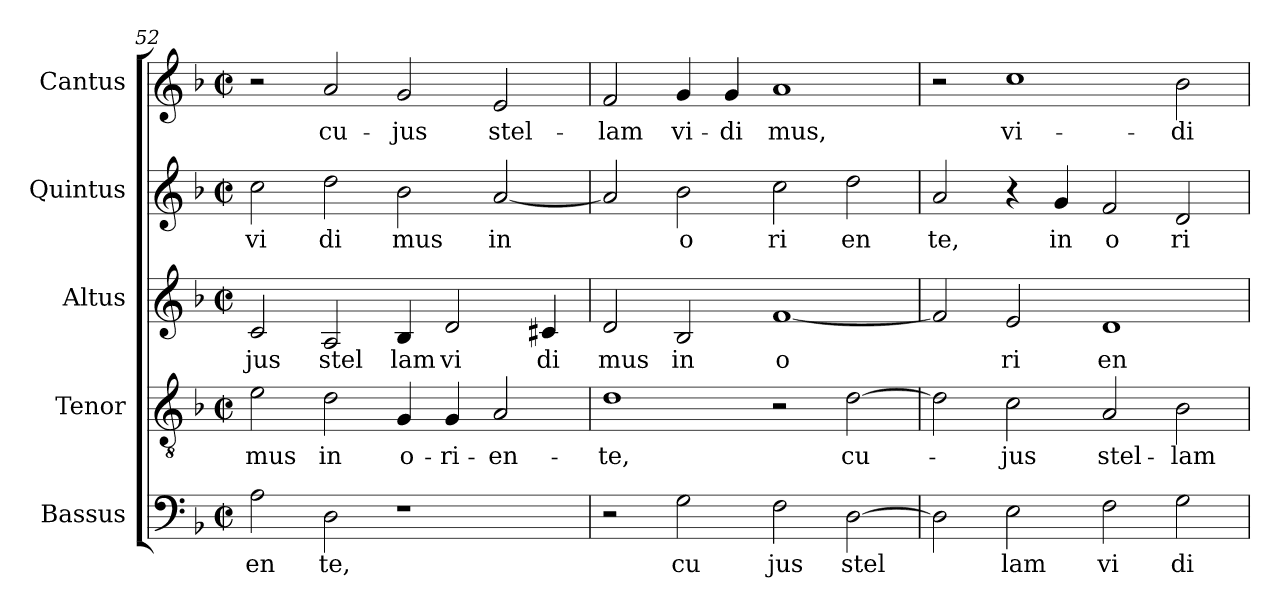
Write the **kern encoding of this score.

**kern	**text	**kern	**text	**kern	**text	**kern	**text	**kern	**text
*part5	*part5	*part4	*part4	*part3	*part3	*part2	*part2	*part1	*part1
*staff5	*staff5	*staff4	*staff4	*staff3	*staff3	*staff2	*staff2	*staff1	*staff1
*I"Bassus	*	*I"Tenor	*	*I"Altus	*	*I"Quintus	*	*I"Cantus	*
!!LO:PB:g=z
*clefF4	*	*clefGv2	*	*clefG2	*	*clefG2	*	*clefG2	*
*k[b-]	*	*k[b-]	*	*k[b-]	*	*k[b-]	*	*k[b-]	*
*F:	*	*F:	*	*F:	*	*F:	*	*F:	*
*M2/2	*	*M2/2	*	*M2/2	*	*M2/2	*	*M2/2	*
*met(c|)	*	*met(c|)	*	*met(c|)	*	*met(c|)	*	*met(c|)	*
=52	=52	=52	=52	=52	=52	=52	=52	=52	=52
!	!LO:LY:b:cj	!	!LO:LY:b:cj	!	!LO:LY:b:cj	!	!LO:LY:b:cj	!	!
2A\	en	2e\	-mus	2c/	jus	2cc\	vi	2r	.
!	!LO:LY:b:cj	!	!LO:LY:b:cj	!	!LO:LY:b:cj	!	!LO:LY:b:cj	!	!LO:LY:b:cj
2D\	te,	2d\	in	2A/	stel	2dd\	di	2a/	cu-
!	!	!	!LO:LY:b:cj	!	!LO:LY:b:cj	!	!LO:LY:b:cj	!	!LO:LY:b:cj
1r	.	4G/	o-	4B-/	lam	2b-\	mus	2g/	-jus
!	!	!	!LO:LY:b:cj	!	!LO:LY:b:cj	!	!	!	!
.	.	4G/	-ri-	2d/	vi	.	.	.	.
!	!	!	!LO:LY:b:cj	!	!	!	!LO:LY:b:cj	!	!LO:LY:b:cj
.	.	2A/	-en-	.	.	[<2a/	in	2e/	stel-
!	!	!	!	!	!LO:LY:b:cj	!	!	!	!
.	.	.	.	4c#X/	di	.	.	.	.
=53	=53	=53	=53	=53	=53	=53	=53	=53	=53
!	!	!	!LO:LY:b:cj	!	!LO:LY:b:cj	!	!	!	!LO:LY:b:cj
2r	.	1d	-te,	2d/	mus	2a/]	.	2f/	-lam
!	!LO:LY:b:cj	!	!	!	!LO:LY:b:cj	!	!LO:LY:b:cj	!	!LO:LY:b:cj
2G\	cu	.	.	2B-/	in	2b-\	o	4g/	vi-
!	!	!	!	!	!	!	!	!	!LO:LY:b:cj
.	.	.	.	.	.	.	.	4g/	-di
!	!LO:LY:b:cj	!	!	!	!LO:LY:b:rj	!	!LO:LY:b:cj	!	!LO:LY:b:cj
2F\	jus	2r	.	[<1f	o	2cc\	ri	1a	mus,
!	!LO:LY:b	!	!LO:LY:b:cj	!	!	!	!LO:LY:b:cj	!	!
[>2D\	stel	[>2d\	cu-	.	.	2dd\	en	.	.
=54	=54	=54	=54	=54	=54	=54	=54	=54	=54
!	!	!	!	!	!	!	!LO:LY:b:cj	!	!
2D\]	.	2d\]	.	2f/]	.	2a/	te,	2r	.
!	!LO:LY:b:cj	!	!LO:LY:b:cj	!	!LO:LY:b:cj	!	!	!	!LO:LY:b:cj
2E\	lam	2c\	-jus	2e/	ri	4r	.	1cc	vi-
!	!	!	!	!	!	!	!LO:LY:b:cj	!	!
.	.	.	.	.	.	4g/	in	.	.
!	!LO:LY:b:cj	!	!LO:LY:b:cj	!	!LO:LY:b:cj	!	!LO:LY:b:cj	!	!
2F\	vi	2A/	stel-	1d	en	2f/	o	.	.
!	!LO:LY:b:cj	!	!LO:LY:b:cj	!	!	!	!LO:LY:b:cj	!	!LO:LY:b:cj
2G\	di	2B-\	-lam	.	.	2d/	ri	2b-\	-di-
=	=	=	=	=	=	=	=	=	=
*-	*-	*-	*-	*-	*-	*-	*-	*-	*-
